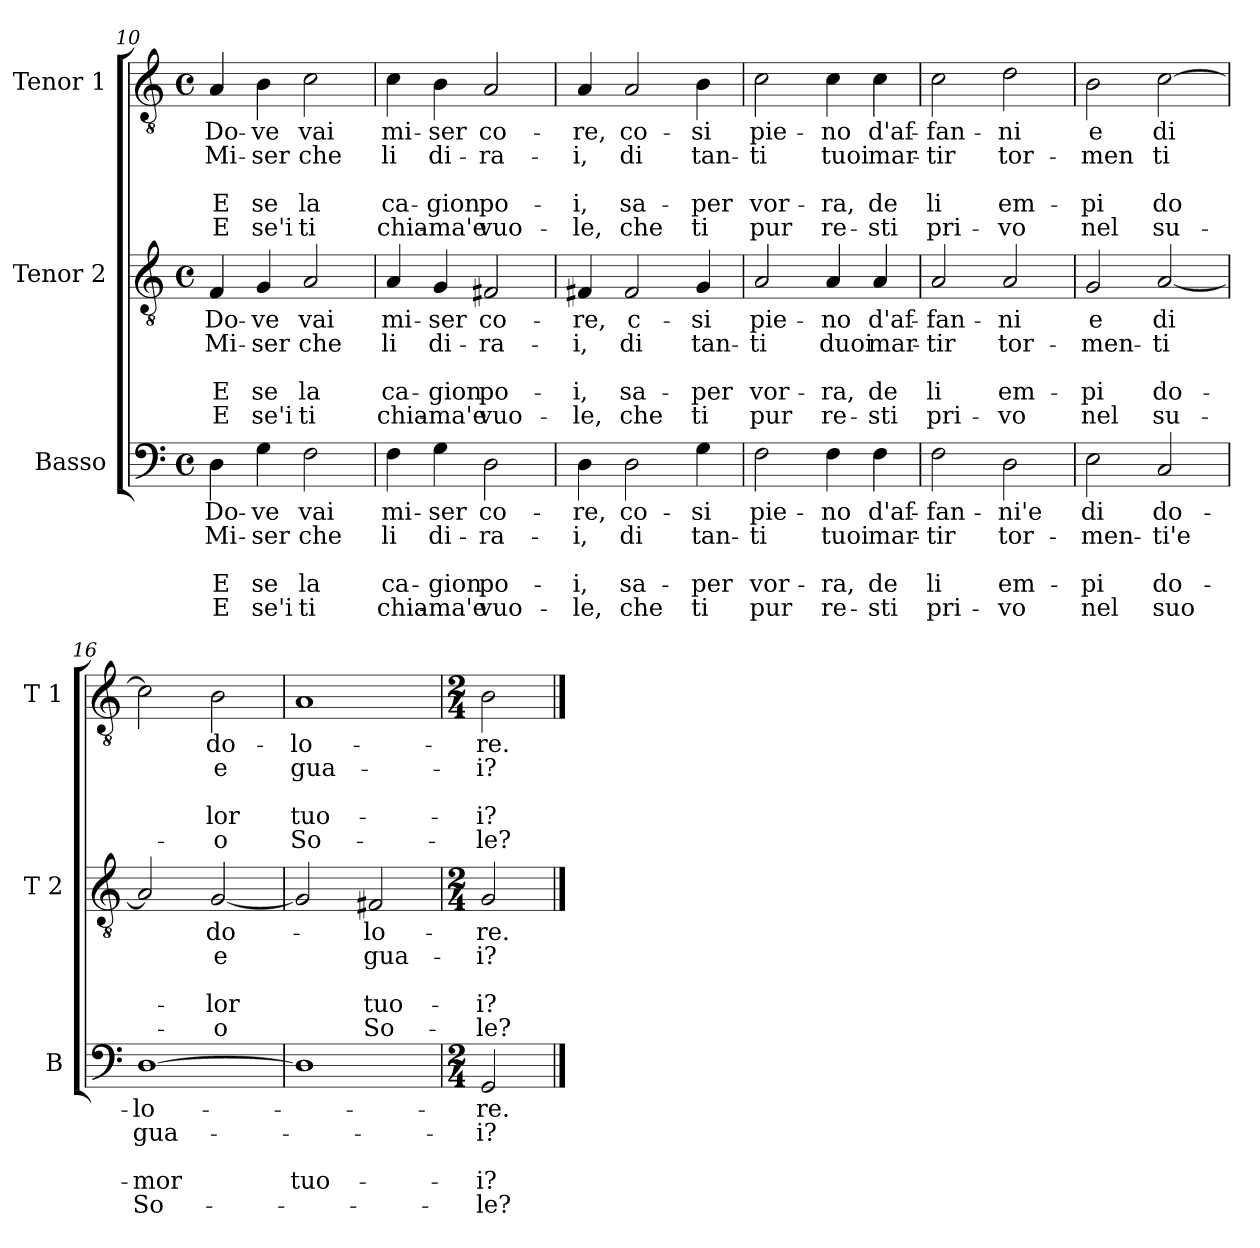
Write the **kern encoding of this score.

**kern	**text	**text	**text	**text	**text	**kern	**text	**text	**text	**text	**text	**kern	**text	**text	**text	**text	**text
*part3	*part3	*part3	*part3	*part3	*part3	*part2	*part2	*part2	*part2	*part2	*part2	*part1	*part1	*part1	*part1	*part1	*part1
*staff3	*staff3	*staff3	*staff3	*staff3	*staff3	*staff2	*staff2	*staff2	*staff2	*staff2	*staff2	*staff1	*staff1	*staff1	*staff1	*staff1	*staff1
*I"Basso	*	*	*	*	*	*I"Tenor 2	*	*	*	*	*	*I"Tenor 1	*	*	*	*	*
*I'B	*	*	*	*	*	*I'T 2	*	*	*	*	*	*I'T 1	*	*	*	*	*
!!LO:PB:g=z
*clefF4	*	*	*	*	*	*clefGv2	*	*	*	*	*	*clefGv2	*	*	*	*	*
*k[]	*	*	*	*	*	*k[]	*	*	*	*	*	*k[]	*	*	*	*	*
*C:	*	*	*	*	*	*C:	*	*	*	*	*	*C:	*	*	*	*	*
*M4/4	*	*	*	*	*	*M4/4	*	*	*	*	*	*M4/4	*	*	*	*	*
*met(c)	*	*	*	*	*	*met(c)	*	*	*	*	*	*met(c)	*	*	*	*	*
=10	=10	=10	=10	=10	=10	=10	=10	=10	=10	=10	=10	=10	=10	=10	=10	=10	=10
!	!LO:LY:b	!LO:LY:b	!	!LO:LY:b	!LO:LY:b	!	!LO:LY:b	!LO:LY:b	!	!LO:LY:b	!LO:LY:b	!	!LO:LY:b	!LO:LY:b	!	!LO:LY:b	!LO:LY:b
4D\	Do-	Mi-	.	E	E	4F/	Do-	Mi-	.	E	E	4A/	Do-	Mi-	.	E	E
!	!LO:LY:b	!LO:LY:b	!	!LO:LY:b	!LO:LY:b	!	!LO:LY:b	!LO:LY:b	!	!LO:LY:b	!LO:LY:b	!	!LO:LY:b	!LO:LY:b	!	!LO:LY:b	!LO:LY:b
4G\	-ve	-ser	.	se	se'i	4G/	-ve	-ser	.	se	se'i	4B\	-ve	-ser	.	se	se'i
!	!LO:LY:b	!LO:LY:b	!	!LO:LY:b	!LO:LY:b	!	!LO:LY:b	!LO:LY:b	!	!LO:LY:b	!LO:LY:b	!	!LO:LY:b	!LO:LY:b	!	!LO:LY:b	!LO:LY:b
2F\	vai	che	.	la	ti	2A/	vai	che	.	la	ti	2c\	vai	che	.	la	ti
=11	=11	=11	=11	=11	=11	=11	=11	=11	=11	=11	=11	=11	=11	=11	=11	=11	=11
!	!LO:LY:b	!LO:LY:b	!	!LO:LY:b	!LO:LY:b	!	!LO:LY:b	!LO:LY:b	!	!LO:LY:b	!LO:LY:b	!	!LO:LY:b	!LO:LY:b	!	!LO:LY:b	!LO:LY:b
4F\	mi-	li	.	ca-	chia-	4A/	mi-	li	.	ca-	chia-	4c\	mi-	li	.	ca-	chia-
!	!LO:LY:b	!LO:LY:b	!	!LO:LY:b	!LO:LY:b	!	!LO:LY:b	!LO:LY:b	!	!LO:LY:b	!LO:LY:b	!	!LO:LY:b	!LO:LY:b	!	!LO:LY:b	!LO:LY:b
4G\	-ser	di-	.	-gion	-ma'e	4G/	-ser	di-	.	-gion	-ma'e	4B\	-ser	di-	.	-gion	-ma'e
!	!LO:LY:b	!LO:LY:b	!	!LO:LY:b	!LO:LY:b	!	!LO:LY:b	!LO:LY:b	!	!LO:LY:b	!LO:LY:b	!	!LO:LY:b	!LO:LY:b	!	!LO:LY:b	!LO:LY:b
2D\	co-	-ra-	.	po-	vuo-	2F#X/	co-	-ra-	.	po-	vuo-	2A/	co-	-ra-	.	po-	vuo-
=12	=12	=12	=12	=12	=12	=12	=12	=12	=12	=12	=12	=12	=12	=12	=12	=12	=12
!	!LO:LY:b	!LO:LY:b	!	!LO:LY:b	!LO:LY:b	!	!LO:LY:b	!LO:LY:b	!	!LO:LY:b	!LO:LY:b	!	!LO:LY:b	!LO:LY:b	!	!LO:LY:b	!LO:LY:b
4D\	-re,	-i,	.	-i,	-le,	4F#X/	-re,	-i,	.	-i,	-le,	4A/	-re,	-i,	.	-i,	-le,
!	!LO:LY:b	!LO:LY:b	!	!LO:LY:b	!LO:LY:b	!	!LO:LY:b	!LO:LY:b	!	!LO:LY:b	!LO:LY:b	!	!LO:LY:b	!LO:LY:b	!	!LO:LY:b	!LO:LY:b
2D\	co-	di	.	sa-	che	2F#/	c-	di	.	sa-	che	2A/	co-	di	.	sa-	che
!	!LO:LY:b	!LO:LY:b	!	!LO:LY:b	!LO:LY:b	!	!LO:LY:b	!LO:LY:b	!	!LO:LY:b	!LO:LY:b	!	!LO:LY:b	!LO:LY:b	!	!LO:LY:b	!LO:LY:b
4G\	-si	tan-	.	-per	ti	4G/	-si	tan-	.	-per	ti	4B\	-si	tan-	.	-per	ti
=13	=13	=13	=13	=13	=13	=13	=13	=13	=13	=13	=13	=13	=13	=13	=13	=13	=13
!	!LO:LY:b	!LO:LY:b	!	!LO:LY:b	!LO:LY:b	!	!LO:LY:b	!LO:LY:b	!	!LO:LY:b	!LO:LY:b	!	!LO:LY:b	!LO:LY:b	!	!LO:LY:b	!LO:LY:b
2F\	pie-	-ti	.	vor-	pur	2A/	pie-	-ti	.	vor-	pur	2c\	pie-	-ti	.	vor-	pur
!	!LO:LY:b	!LO:LY:b	!	!LO:LY:b	!LO:LY:b	!	!LO:LY:b	!LO:LY:b	!	!LO:LY:b	!LO:LY:b	!	!LO:LY:b	!LO:LY:b	!	!LO:LY:b	!LO:LY:b
4F\	-no	tuoi	.	-ra,	re-	4A/	-no	duoi	.	-ra,	re-	4c\	-no	tuoi	.	-ra,	re-
!	!LO:LY:b	!LO:LY:b	!	!LO:LY:b	!LO:LY:b	!	!LO:LY:b	!LO:LY:b	!	!LO:LY:b	!LO:LY:b	!	!LO:LY:b	!LO:LY:b	!	!LO:LY:b	!LO:LY:b
4F\	d'af-	mar-	.	de	-sti	4A/	d'af-	mar-	.	de	-sti	4c\	d'af-	mar-	.	de	-sti
!!LO:LB:g=z
=14	=14	=14	=14	=14	=14	=14	=14	=14	=14	=14	=14	=14	=14	=14	=14	=14	=14
!	!LO:LY:b	!LO:LY:b	!	!LO:LY:b	!LO:LY:b	!	!LO:LY:b	!LO:LY:b	!	!LO:LY:b	!LO:LY:b	!	!LO:LY:b	!LO:LY:b	!	!LO:LY:b	!LO:LY:b
2F\	-fan-	-tir	.	li	pri-	2A/	-fan-	-tir	.	li	pri-	2c\	-fan-	-tir	.	li	pri-
!	!LO:LY:b	!LO:LY:b	!	!LO:LY:b	!LO:LY:b	!	!LO:LY:b	!LO:LY:b	!	!LO:LY:b	!LO:LY:b	!	!LO:LY:b	!LO:LY:b	!	!LO:LY:b	!LO:LY:b
2D\	-ni'e	tor-	.	em-	-vo	2A/	-ni	tor-	.	em-	-vo	2d\	-ni	tor-	.	em-	-vo
=15	=15	=15	=15	=15	=15	=15	=15	=15	=15	=15	=15	=15	=15	=15	=15	=15	=15
!	!LO:LY:b	!LO:LY:b	!	!LO:LY:b	!LO:LY:b	!	!LO:LY:b	!LO:LY:b	!	!LO:LY:b	!LO:LY:b	!	!LO:LY:b	!LO:LY:b	!	!LO:LY:b	!LO:LY:b
2E\	di	-men-	.	-pi	nel	2G/	e	-men-	.	-pi	nel	2B\	e	-men	.	-pi	nel
!	!LO:LY:b	!LO:LY:b	!	!LO:LY:b	!LO:LY:b	!	!LO:LY:b	!LO:LY:b	!	!LO:LY:b	!LO:LY:b	!	!LO:LY:b	!LO:LY:b	!	!LO:LY:b	!LO:LY:b
2C/	do-	-ti'e	.	do-	suo	[2A/	di	-ti	.	do-	su-	[2c\	di	ti	.	do	su-
=16	=16	=16	=16	=16	=16	=16	=16	=16	=16	=16	=16	=16	=16	=16	=16	=16	=16
!	!LO:LY:b	!LO:LY:b	!	!LO:LY:b	!LO:LY:b	!	!	!	!	!	!	!	!	!	!	!	!
[1D	-lo-	gua-	.	-mor	So-	2A/]	.	.	.	.	.	2c\]	.	.	.	.	.
!	!	!	!	!	!	!	!LO:LY:b	!LO:LY:b	!	!LO:LY:b	!LO:LY:b	!	!LO:LY:b	!LO:LY:b	!	!LO:LY:b	!LO:LY:b
.	.	.	.	.	.	[2G/	do-	e	.	-lor	-o	2B\	do-	e	.	lor	-o
=17	=17	=17	=17	=17	=17	=17	=17	=17	=17	=17	=17	=17	=17	=17	=17	=17	=17
!	!	!	!	!LO:LY:b	!	!	!	!	!	!	!	!	!LO:LY:b	!LO:LY:b	!	!LO:LY:b	!LO:LY:b
1D]	.	.	.	tuo-	.	2G/]	.	.	.	.	.	1A	-lo-	gua-	.	tuo-	So-
!	!	!	!	!	!	!	!LO:LY:b	!LO:LY:b	!	!LO:LY:b	!LO:LY:b	!	!	!	!	!	!
.	.	.	.	.	.	2F#X/	-lo-	gua-	.	tuo-	So-	.	.	.	.	.	.
=18	=18	=18	=18	=18	=18	=18	=18	=18	=18	=18	=18	=18	=18	=18	=18	=18	=18
*M2/4	*	*	*	*	*	*M2/4	*	*	*	*	*	*M2/4	*	*	*	*	*
!	!LO:LY:b	!LO:LY:b	!	!LO:LY:b	!LO:LY:b	!	!LO:LY:b	!LO:LY:b	!	!LO:LY:b	!LO:LY:b	!	!LO:LY:b	!LO:LY:b	!	!LO:LY:b	!LO:LY:b
2GG/	-re.	-i?	.	-i?	-le?	2G/	-re.	-i?	.	-i?	-le?	2B\	-re.	-i?	.	-i?	-le?
==	==	==	==	==	==	==	==	==	==	==	==	==	==	==	==	==	==
*-	*-	*-	*-	*-	*-	*-	*-	*-	*-	*-	*-	*-	*-	*-	*-	*-	*-
